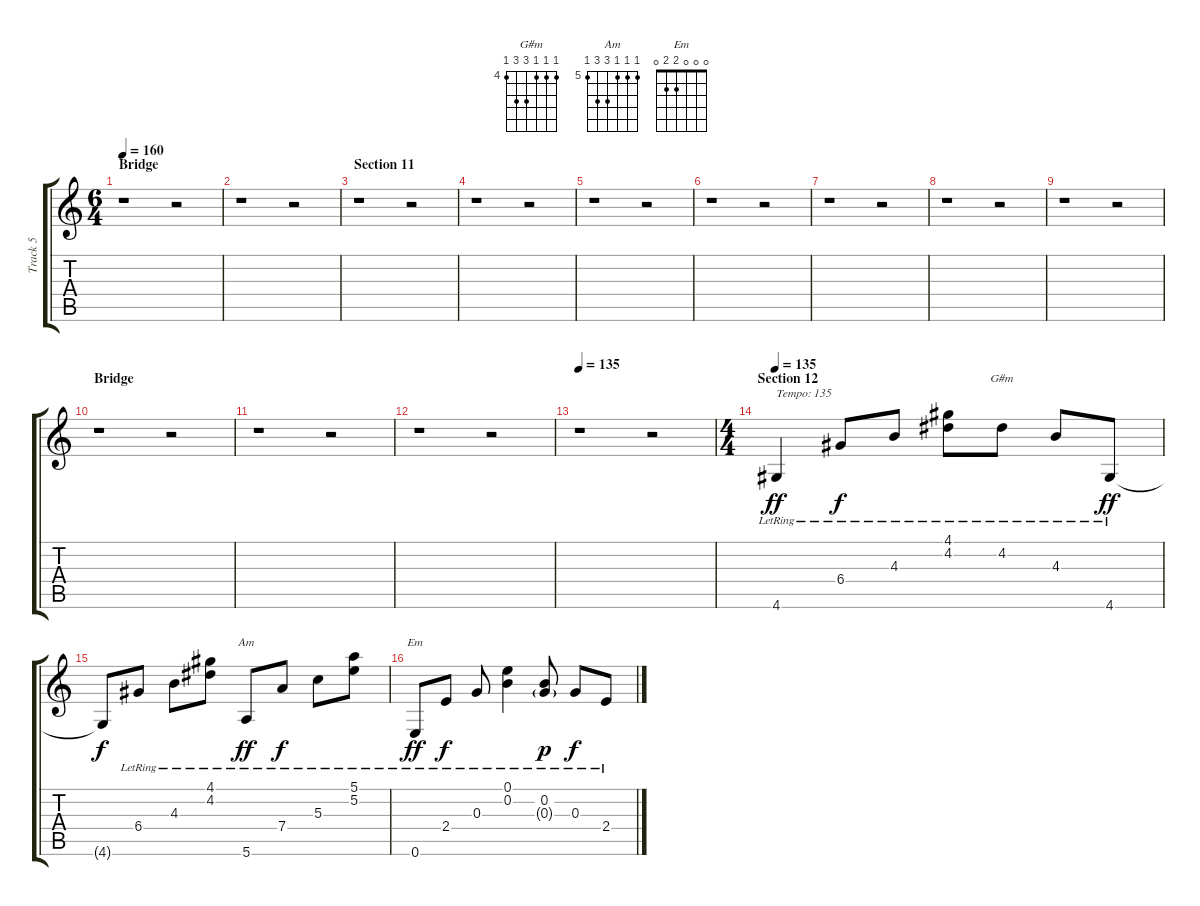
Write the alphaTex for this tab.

\track ("Track 5" "Track 5") {instrument acousticguitarsteel}
\staff {score tabs}
\tuning (E4 B3 G3 D3 A2 E2) {hide}
\chord ("G#m" 4 4 4 6 6 4) {firstfret 4}
\chord ("Am" 5 5 5 7 7 5) {firstfret 5}
\chord ("Em" 0 0 0 2 2 0)
\ts (6 4)
\section ("" "Bridge")
\tempo 160
\clef g2
\ks c
r.1{dy f} r.2 |
r.1 r.2 |
\section ("" "Section 11")
r.1 r.2 |
r.1 r.2 |
r.1 r.2 |
r.1 r.2 |
r.1 r.2 |
r.1 r.2 |
r.1 r.2 |
\section ("" "Bridge")
r.1 r.2 |
r.1 r.2 |
r.1 r.2 |
\tempo 135
r.1 r.2 |
\ts (4 4)
\section ("" "Section 12")
\tempo 135
4.6{lr}.4{txt "Tempo: 135" dy ff} 6.4{lr}.8{dy f} 4.3{lr}.8 (4.1{lr} 4.2).8 4.2{lr}.8{ch "G#m"} 4.3{lr}.8 4.6{lr}.8{dy ff} |
4.6{t}.8{dy f} 6.4{lr}.8 4.3{lr}.8 (4.1{lr} 4.2).8 5.6{lr}.8{ch "Am" dy ff} 7.4{lr}.8{dy f} 5.3{lr}.8 (5.1{lr} 5.2{lr}).8 |
0.6{lr}.8{ch "Em" dy ff} 2.4{lr}.8{dy f} 0.3{lr}.8 (0.1{lr} 0.2{lr}).4 (0.2{lr} 0.3{g lr}).8{dy p} 0.3{lr}.8{dy f} 2.4{lr}.8
